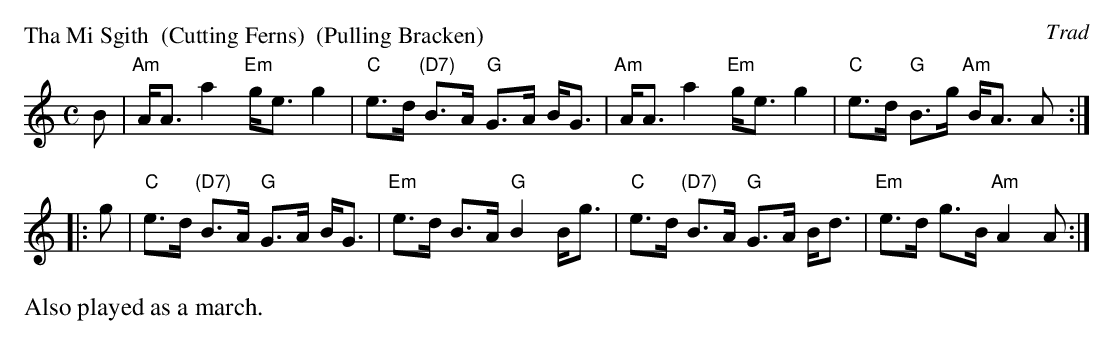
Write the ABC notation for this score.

X:1
P: Tha Mi Sgith  (Cutting Ferns)  (Pulling Bracken)
C: Trad
M: C
L: 1/8
K: Am
B \
| "Am"A<A a2 "Em"g<e g2 | "C"e>d "(D7)"B>A  "G"G>A B<G \
| "Am"A<A a2 "Em"g<e g2 | "C"e>d  "G"  B>g "Am"B<A A :|
|: g \
| "C"e>d "(D7)"B>A "G"G>A B<G | "Em"e>d B>A  "G"B2 B<g \
| "C"e>d "(D7)"B>A "G"G>A B<d | "Em"e>d g>B "Am"A2 A :|
